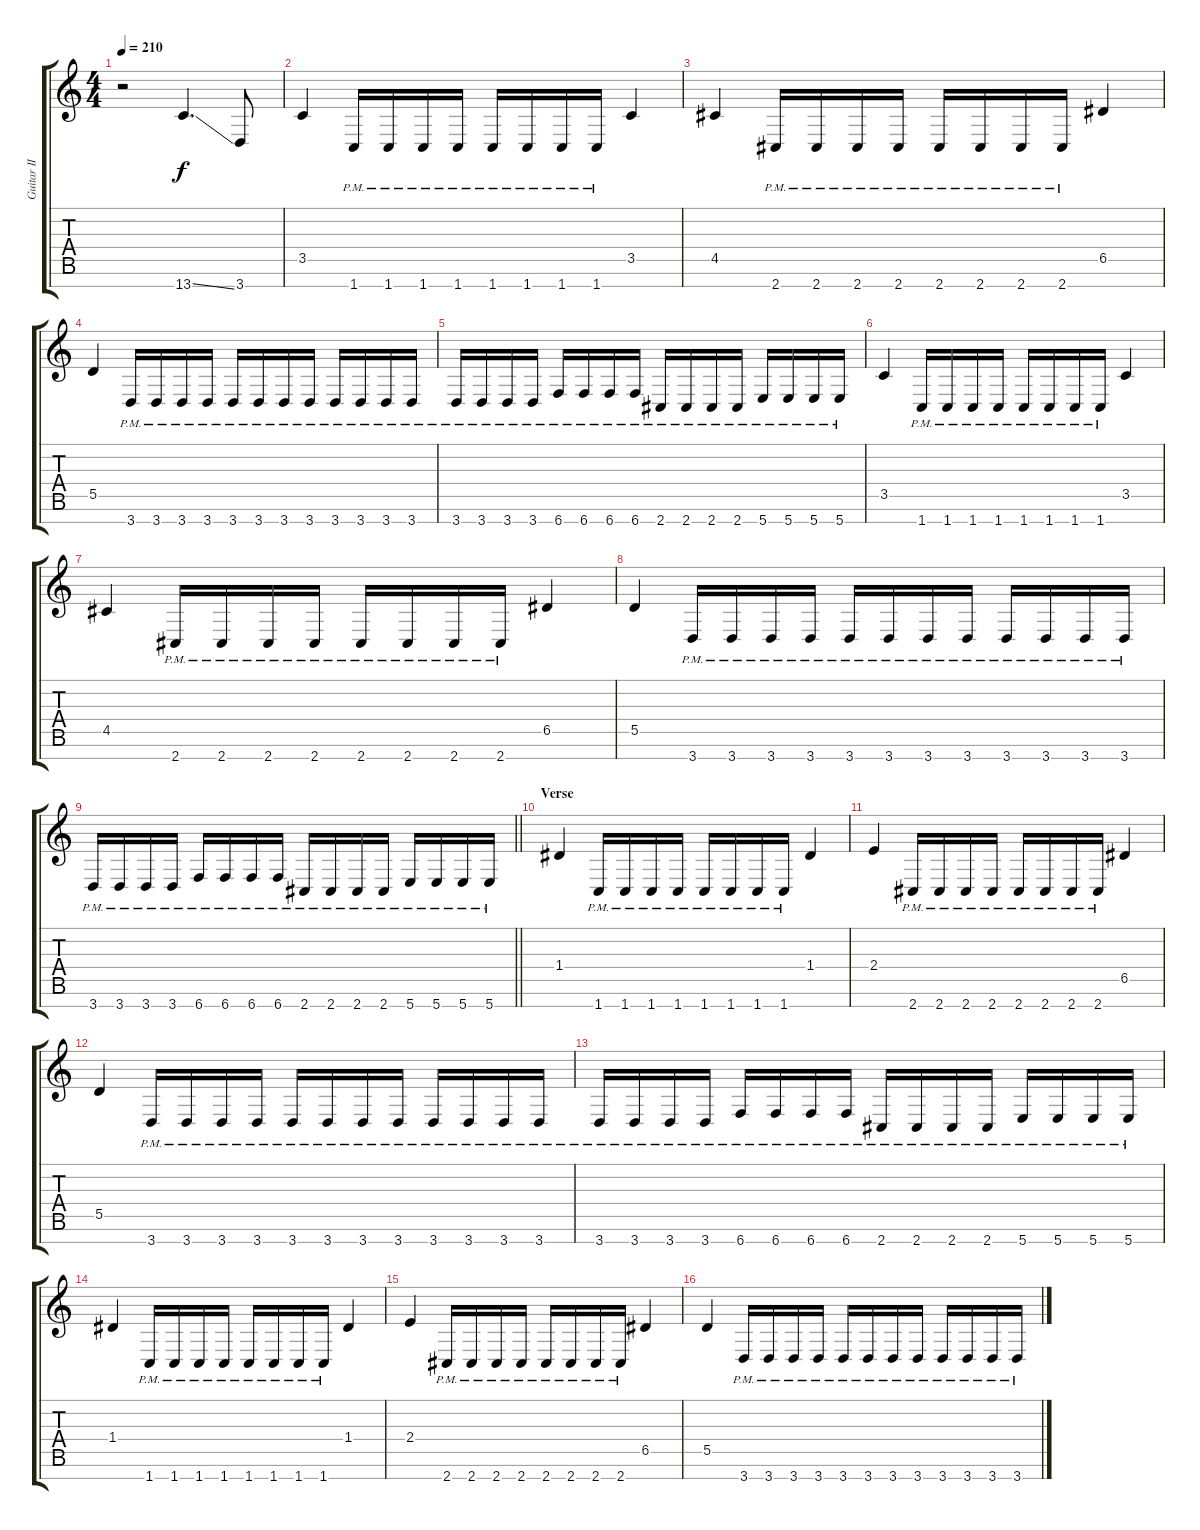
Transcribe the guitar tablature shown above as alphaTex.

\track ("Guitar II" "Guitar II") {instrument distortionguitar}
\staff {score tabs}
\tuning (E4 B3 G3 D3 A2 E2 B1) {hide}
\ts (4 4)
\tempo 210
\clef g2
\ks c
r.2{dy f} 13.7{ss}.4{d} 3.7.8 |
3.5.4 1.7{pm}.16 1.7{pm}.16 1.7{pm}.16 1.7{pm}.16 1.7{pm}.16 1.7{pm}.16 1.7{pm}.16 1.7{pm}.16 3.5.4 |
4.5.4 2.7{pm}.16 2.7{pm}.16 2.7{pm}.16 2.7{pm}.16 2.7{pm}.16 2.7{pm}.16 2.7{pm}.16 2.7{pm}.16 6.5.4 |
5.5.4 3.7{pm}.16 3.7{pm}.16 3.7{pm}.16 3.7{pm}.16 3.7{pm}.16 3.7{pm}.16 3.7{pm}.16 3.7{pm}.16 3.7{pm}.16 3.7{pm}.16 3.7{pm}.16 3.7{pm}.16 |
3.7{pm}.16 3.7{pm}.16 3.7{pm}.16 3.7{pm}.16 6.7{pm}.16 6.7{pm}.16 6.7{pm}.16 6.7{pm}.16 2.7{pm}.16 2.7{pm}.16 2.7{pm}.16 2.7{pm}.16 5.7{pm}.16 5.7{pm}.16 5.7{pm}.16 5.7{pm}.16 |
3.5.4 1.7{pm}.16 1.7{pm}.16 1.7{pm}.16 1.7{pm}.16 1.7{pm}.16 1.7{pm}.16 1.7{pm}.16 1.7{pm}.16 3.5.4 |
4.5.4 2.7{pm}.16 2.7{pm}.16 2.7{pm}.16 2.7{pm}.16 2.7{pm}.16 2.7{pm}.16 2.7{pm}.16 2.7{pm}.16 6.5.4 |
5.5.4 3.7{pm}.16 3.7{pm}.16 3.7{pm}.16 3.7{pm}.16 3.7{pm}.16 3.7{pm}.16 3.7{pm}.16 3.7{pm}.16 3.7{pm}.16 3.7{pm}.16 3.7{pm}.16 3.7{pm}.16 |
\barLineRight lightlight
3.7{pm}.16 3.7{pm}.16 3.7{pm}.16 3.7{pm}.16 6.7{pm}.16 6.7{pm}.16 6.7{pm}.16 6.7{pm}.16 2.7{pm}.16 2.7{pm}.16 2.7{pm}.16 2.7{pm}.16 5.7{pm}.16 5.7{pm}.16 5.7{pm}.16 5.7{pm}.16 |
\section ("" "Verse")
1.4.4 1.7{pm}.16 1.7{pm}.16 1.7{pm}.16 1.7{pm}.16 1.7{pm}.16 1.7{pm}.16 1.7{pm}.16 1.7{pm}.16 1.4.4 |
2.4.4 2.7{pm}.16 2.7{pm}.16 2.7{pm}.16 2.7{pm}.16 2.7{pm}.16 2.7{pm}.16 2.7{pm}.16 2.7{pm}.16 6.5.4 |
5.5.4 3.7{pm}.16 3.7{pm}.16 3.7{pm}.16 3.7{pm}.16 3.7{pm}.16 3.7{pm}.16 3.7{pm}.16 3.7{pm}.16 3.7{pm}.16 3.7{pm}.16 3.7{pm}.16 3.7{pm}.16 |
3.7{pm}.16 3.7{pm}.16 3.7{pm}.16 3.7{pm}.16 6.7{pm}.16 6.7{pm}.16 6.7{pm}.16 6.7{pm}.16 2.7{pm}.16 2.7{pm}.16 2.7{pm}.16 2.7{pm}.16 5.7{pm}.16 5.7{pm}.16 5.7{pm}.16 5.7{pm}.16 |
1.4.4 1.7{pm}.16 1.7{pm}.16 1.7{pm}.16 1.7{pm}.16 1.7{pm}.16 1.7{pm}.16 1.7{pm}.16 1.7{pm}.16 1.4.4 |
2.4.4 2.7{pm}.16 2.7{pm}.16 2.7{pm}.16 2.7{pm}.16 2.7{pm}.16 2.7{pm}.16 2.7{pm}.16 2.7{pm}.16 6.5.4 |
5.5.4 3.7{pm}.16 3.7{pm}.16 3.7{pm}.16 3.7{pm}.16 3.7{pm}.16 3.7{pm}.16 3.7{pm}.16 3.7{pm}.16 3.7{pm}.16 3.7{pm}.16 3.7{pm}.16 3.7{pm}.16
